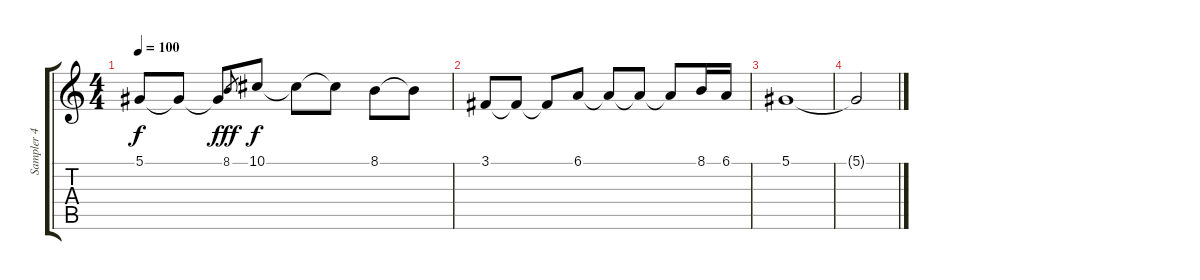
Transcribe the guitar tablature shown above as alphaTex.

\track ("Sampler 4" "Sampler 4") {instrument violin}
\staff {score tabs}
\tuning (Eb4 Bb3 Gb3 Db3 Ab2 Db2) {hide}
\ts (4 4)
\tempo 100
\clef g2
\ks c
5.1.8{dy f} 5.1{t}.8 5.1{t}.8 8.1.8{gr dy fff} 10.1.8{dy f} 10.1{t}.8 10.1{t}.8 8.1.8 8.1{t}.8 |
3.1.8 3.1{t}.8 3.1{t}.8 6.1.8 6.1{t}.8 6.1{t}.8 6.1{t}.8 8.1.16 6.1.16 |
5.1.1 |
5.1{t}.2
